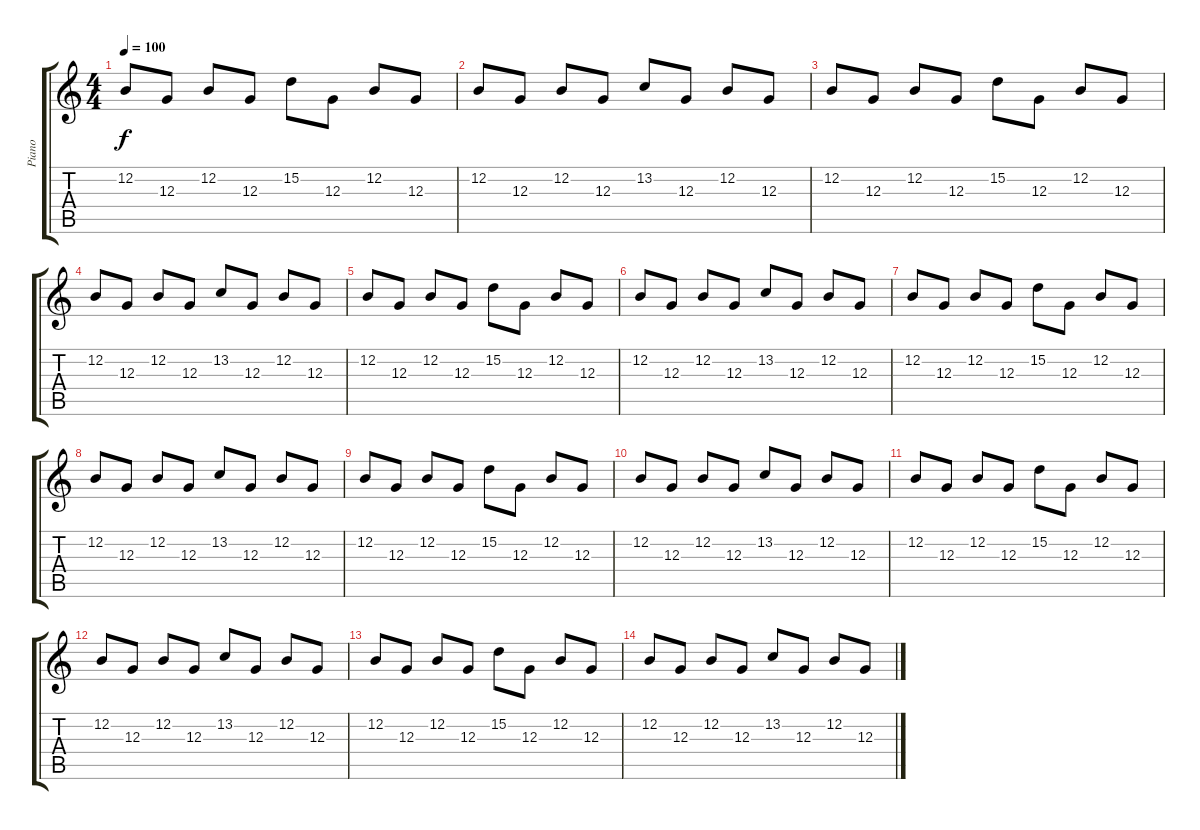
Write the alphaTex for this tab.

\track ("Piano" "Piano") {instrument acousticgrandpiano}
\staff {score tabs}
\tuning (E4 B3 G3 D3 A2 E2) {hide}
\ts (4 4)
\tempo 100
\clef g2
\ks c
12.2.8{dy f} 12.3.8 12.2.8 12.3.8 15.2.8 12.3.8 12.2.8 12.3.8 |
12.2.8 12.3.8 12.2.8 12.3.8 13.2.8 12.3.8 12.2.8 12.3.8 |
12.2.8 12.3.8 12.2.8 12.3.8 15.2.8 12.3.8 12.2.8 12.3.8 |
12.2.8 12.3.8 12.2.8 12.3.8 13.2.8 12.3.8 12.2.8 12.3.8 |
12.2.8 12.3.8 12.2.8 12.3.8 15.2.8 12.3.8 12.2.8 12.3.8 |
12.2.8 12.3.8 12.2.8 12.3.8 13.2.8 12.3.8 12.2.8 12.3.8 |
12.2.8 12.3.8 12.2.8 12.3.8 15.2.8 12.3.8 12.2.8 12.3.8 |
12.2.8 12.3.8 12.2.8 12.3.8 13.2.8 12.3.8 12.2.8 12.3.8 |
12.2.8 12.3.8 12.2.8 12.3.8 15.2.8 12.3.8 12.2.8 12.3.8 |
12.2.8 12.3.8 12.2.8 12.3.8 13.2.8 12.3.8 12.2.8 12.3.8 |
12.2.8 12.3.8 12.2.8 12.3.8 15.2.8 12.3.8 12.2.8 12.3.8 |
12.2.8 12.3.8 12.2.8 12.3.8 13.2.8 12.3.8 12.2.8 12.3.8 |
12.2.8 12.3.8 12.2.8 12.3.8 15.2.8 12.3.8 12.2.8 12.3.8 |
12.2.8 12.3.8 12.2.8 12.3.8 13.2.8 12.3.8 12.2.8 12.3.8
